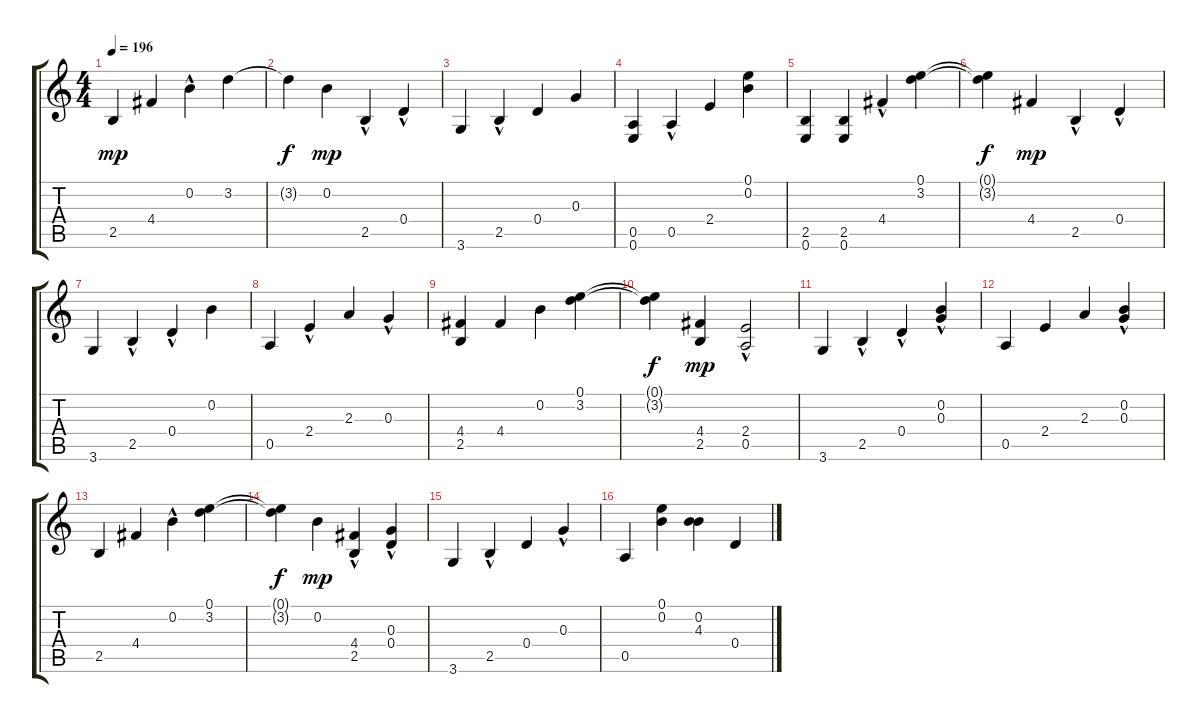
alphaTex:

\track "" {instrument acousticguitarsteel}
\staff {score tabs}
\tuning (E4 B3 G3 D3 A2 E2) {hide}
\ts (4 4)
\tempo 196
\clef g2
\ks c
2.5.4{dy mp instrument acousticguitarsteel} 4.4.4 0.2{hac}.4 3.2.4 |
3.2{t}.4{dy f} 0.2.4{dy mp} 2.5{hac}.4 0.4{hac}.4 |
3.6.4 2.5{hac}.4 0.4.4 0.3.4 |
(0.5 0.6).4 0.5{hac}.4 2.4.4 (0.1 0.2).4 |
(2.5 0.6).4 (2.5 0.6).4 4.4{hac}.4 (0.1 3.2).4 |
(0.1{t} 3.2{t}).4{dy f} 4.4.4{dy mp} 2.5{hac}.4 0.4{hac}.4 |
3.6.4 2.5{hac}.4 0.4{hac}.4 0.2.4 |
0.5.4 2.4{hac}.4 2.3.4 0.3{hac}.4 |
(4.4 2.5).4 4.4.4 0.2.4 (0.1 3.2).4 |
(0.1{t} 3.2{t}).4{dy f} (4.4 2.5).4{dy mp} (2.4 0.5{hac}).2 |
3.6.4 2.5{hac}.4 0.4{hac}.4 (0.2 0.3{hac}).4 |
0.5.4 2.4.4 2.3.4 (0.2 0.3{hac}).4 |
2.5.4 4.4.4 0.2{hac}.4 (0.1 3.2).4 |
(0.1{t} 3.2{t}).4{dy f} 0.2.4{dy mp} (4.4 2.5{hac}).4 (0.3 0.4{hac}).4 |
3.6.4 2.5{hac}.4 0.4.4 0.3{hac}.4 |
0.5.4 (0.1 0.2).4 (0.2 4.3).4 0.4.4
